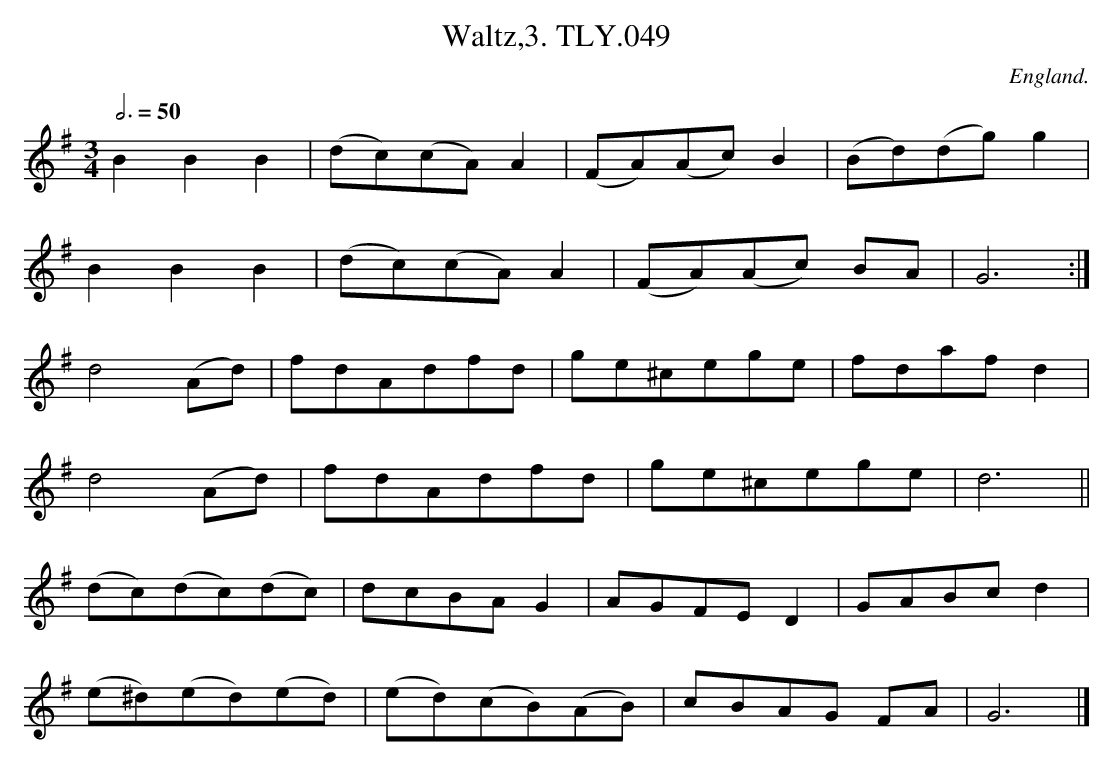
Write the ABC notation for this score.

X:1
T:Waltz,3. TLY.049
L:1/8
M:3/4
O:England.
Q:3/4=50
K:G
B2B2B2| (dc)(cA) A2|(FA)(Ac) B2|(Bd)(dg) g2|!
B2B2B2| (dc)(cA) A2|(FA)(Ac) BA| G6:|!
d4 (Ad)| fdAdfd| ge^cege| fdaf d2|!
d4 (Ad)| fdAdfd| ge^cege| d6||!
(dc)(dc)(dc)|dcBA G2| AGFE D2| GABc d2|!
(e^d)(ed)(ed)| (ed)(cB)(AB)| cBAG FA| G6|]
